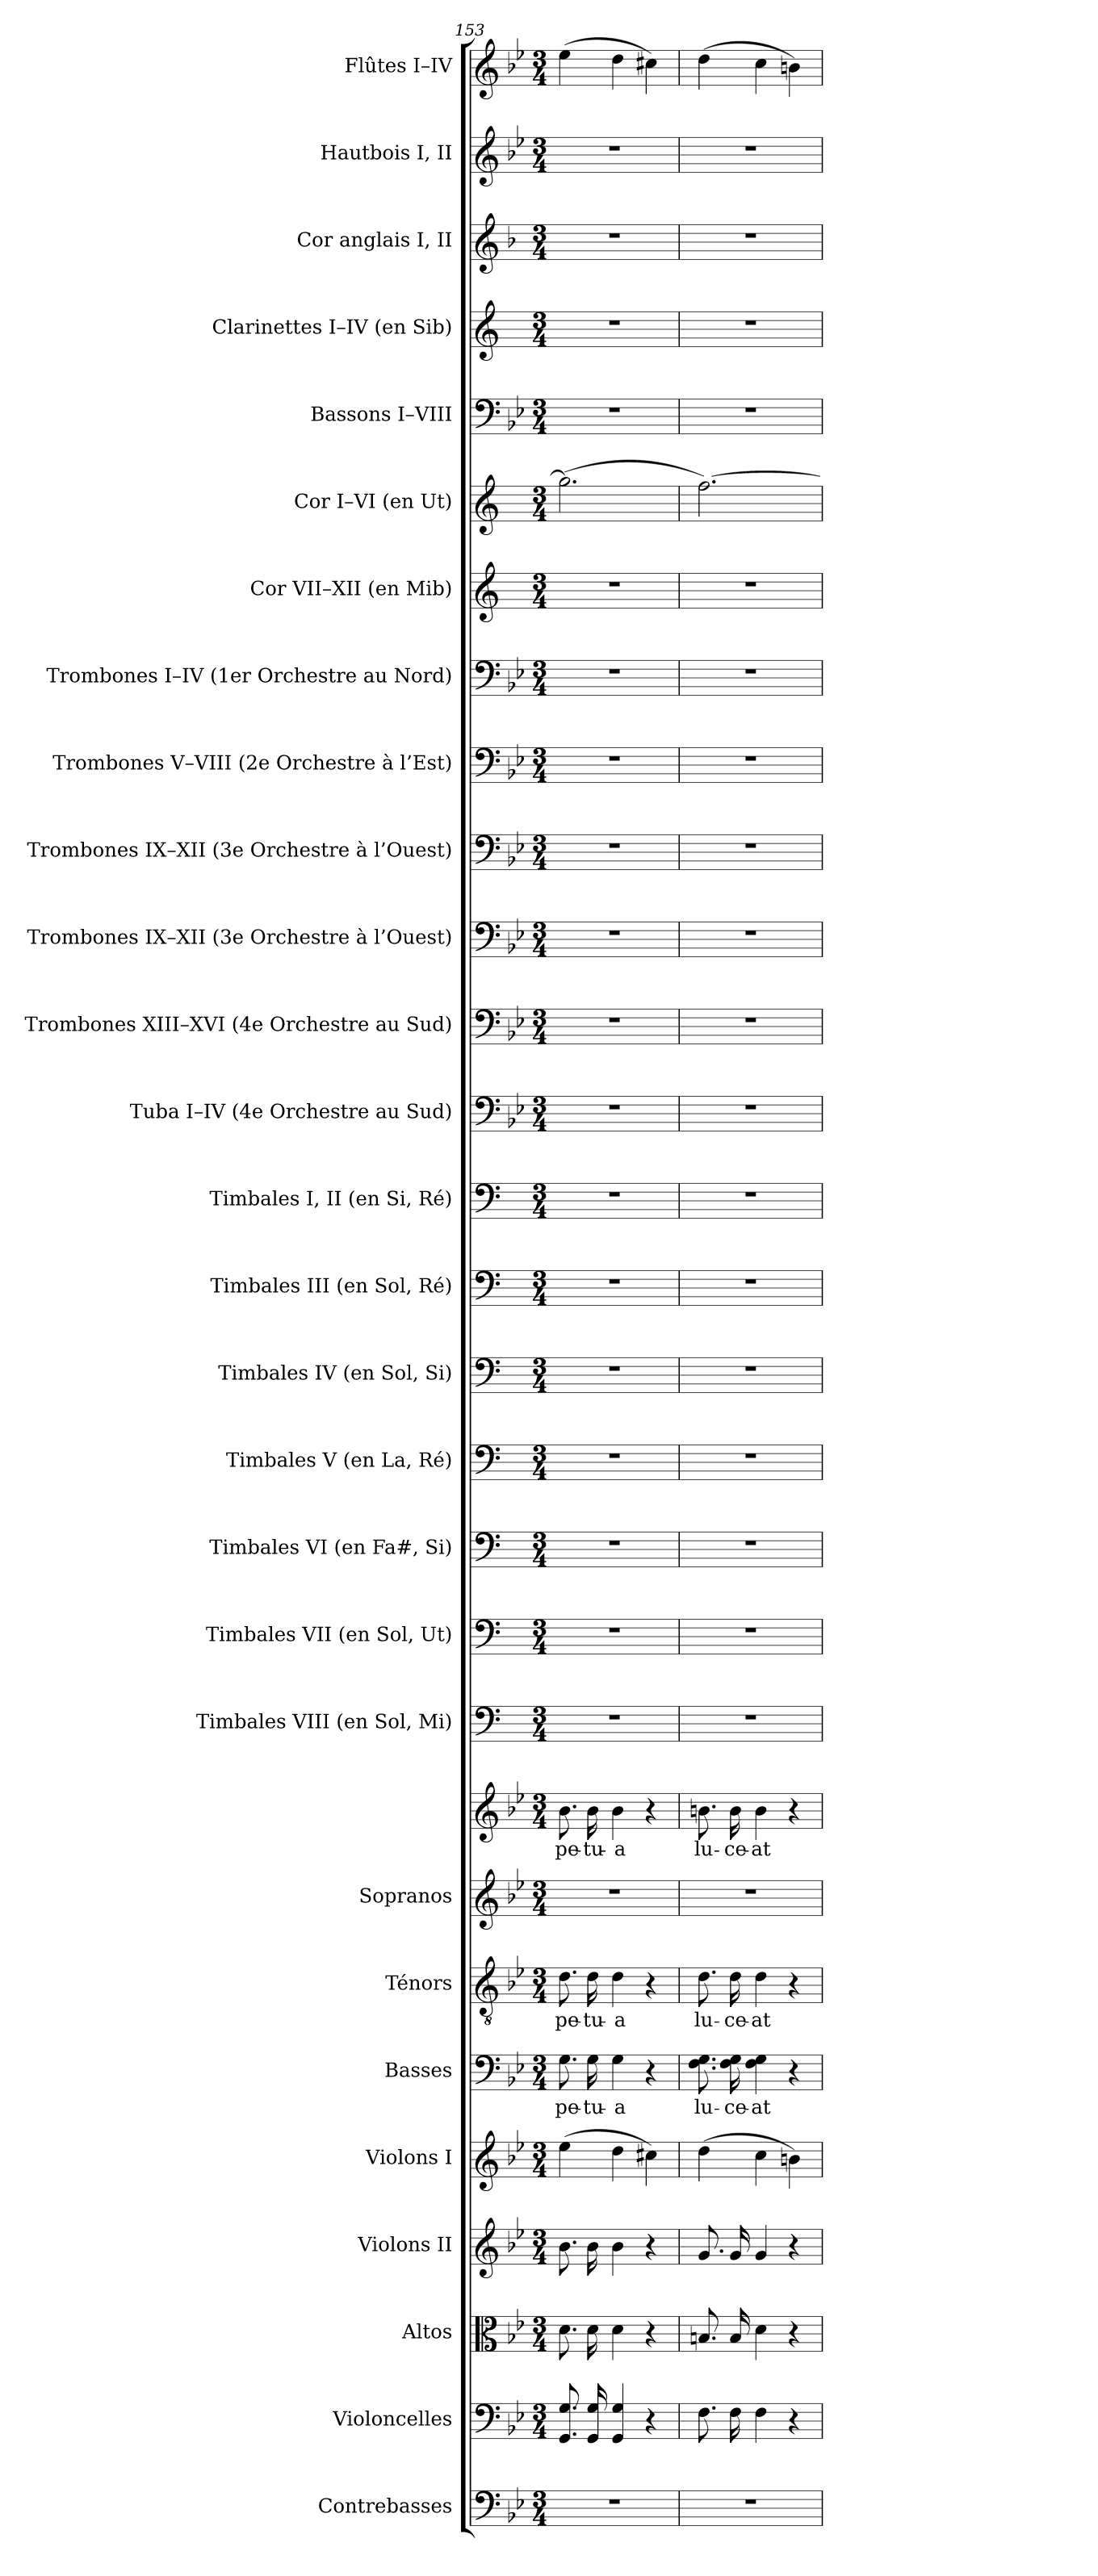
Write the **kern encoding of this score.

**kern	**kern	**kern	**kern	**kern	**kern	**text	**kern	**text	**kern	**kern	**text	**kern	**kern	**kern	**kern	**kern	**kern	**kern	**kern	**kern	**kern	**kern	**kern	**kern	**kern	**kern	**kern	**kern	**kern	**kern	**kern
*part28	*part27	*part26	*part25	*part24	*part23	*part23	*part22	*part22	*part21	*part21	*part21	*part20	*part19	*part18	*part17	*part16	*part15	*part14	*part13	*part12	*part11	*part10	*part9	*part8	*part7	*part6	*part5	*part4	*part3	*part2	*part1
*staff29	*staff28	*staff27	*staff26	*staff25	*staff24	*staff24	*staff23	*staff23	*staff22	*staff21	*staff21	*staff20	*staff19	*staff18	*staff17	*staff16	*staff15	*staff14	*staff13	*staff12	*staff11	*staff10	*staff9	*staff8	*staff7	*staff6	*staff5	*staff4	*staff3	*staff2	*staff1
*I"Contrebasses	*I"Violoncelles	*I"Altos	*I"Violons II	*I"Violons I	*I"Basses	*	*I"Ténors	*	*I"Sopranos	*	*	*I"Timbales VIII (en Sol, Mi)	*I"Timbales VII (en Sol, Ut)	*I"Timbales VI (en Fa#, Si)	*I"Timbales V (en La, Ré)	*I"Timbales IV (en Sol, Si)	*I"Timbales III (en Sol, Ré)	*I"Timbales I, II (en Si, Ré)	*I"Tuba I–IV (4e Orchestre au Sud)	*I"Trombones XIII–XVI (4e Orchestre au Sud)	*I"Trombones IX–XII (3e Orchestre à l’Ouest)	*I"Trombones IX–XII (3e Orchestre à l’Ouest)	*I"Trombones V–VIII (2e Orchestre à l’Est)	*I"Trombones I–IV (1er Orchestre au Nord)	*I"Cor VII–XII (en Mib)	*I"Cor I–VI (en Ut)	*I"Bassons I–VIII	*I"Clarinettes I–IV (en Sib)	*I"Cor anglais I, II	*I"Hautbois I, II	*I"Flûtes I–IV
*I'Cb.	*I'Vlles	*I'Altos	*I'Vns II	*I'Vns I	*I'Basses	*	*I'Tén.	*	*I'Sopr.	*	*	*I'VIII	*I'VII	*I'VI	*I'Timb.  V	*I'IV	*I'III	*I'I, II	*I'Tb.	*I'4e Orchestre	*	*I'Trb.  3e Orchestre	*I'2e Orchestre	*I'1er Orchestre	*I'Cor (Mib)	*I'Cor (Ut)	*I'Bns	*I'Cl. (Sib)	*I'C. a.	*I'Hb.	*I'Fl.
*clefF4	*clefF4	*clefC3	*clefG2	*clefG2	*clefF4	*	*clefGv2	*	*clefG2	*clefG2	*	*clefF4	*clefF4	*clefF4	*clefF4	*clefF4	*clefF4	*clefF4	*clefF4	*clefF4	*clefF4	*clefF4	*clefF4	*clefF4	*clefG2	*clefG2	*clefF4	*clefG2	*clefG2	*clefG2	*clefG2
*ITrd7c12	*	*	*	*	*	*	*ITrd7c12	*	*	*	*	*	*	*	*	*	*	*	*	*	*	*	*	*	*ITrd5c9	*ITrd7c12	*	*ITrd1c2	*ITrd4c7	*	*
*k[b-e-]	*k[b-e-]	*k[b-e-]	*k[b-e-]	*k[b-e-]	*k[b-e-]	*	*k[b-e-]	*	*k[b-e-]	*k[b-e-]	*	*k[]	*k[]	*k[]	*k[]	*k[]	*k[]	*k[]	*k[b-e-]	*k[b-e-]	*k[b-e-]	*k[b-e-]	*k[b-e-]	*k[b-e-]	*k[b-e-a-]	*k[]	*k[b-e-]	*k[b-e-]	*k[b-e-]	*k[b-e-]	*k[b-e-]
*B-:	*B-:	*B-:	*B-:	*B-:	*B-:	*	*B-:	*	*B-:	*B-:	*	*C:	*C:	*C:	*C:	*C:	*C:	*C:	*B-:	*B-:	*B-:	*B-:	*B-:	*B-:	*E-:	*C:	*B-:	*B-:	*B-:	*B-:	*B-:
*M3/4	*M3/4	*M3/4	*M3/4	*M3/4	*M3/4	*	*M3/4	*	*M3/4	*M3/4	*	*M3/4	*M3/4	*M3/4	*M3/4	*M3/4	*M3/4	*M3/4	*M3/4	*M3/4	*M3/4	*M3/4	*M3/4	*M3/4	*M3/4	*M3/4	*M3/4	*M3/4	*M3/4	*M3/4	*M3/4
=153	=153	=153	=153	=153	=153	=153	=153	=153	=153	=153	=153	=153	=153	=153	=153	=153	=153	=153	=153	=153	=153	=153	=153	=153	=153	=153	=153	=153	=153	=153	=153
!LO:N:vis=1	!	!	!	!	!	!	!	!	!	!	!	!	!	!	!	!	!	!	!	!	!	!	!	!	!	!	!	!	!	!	!
!	!	!	!	!	!	!LO:LY:b:color=#000000	!	!	!	!	!	!	!	!	!	!	!	!	!	!	!	!	!	!	!	!	!	!	!	!	!
!	!	!	!	!	!	!	!	!LO:LY:b:color=#000000	!LO:N:vis=1	!	!	!	!	!	!	!	!	!	!	!	!	!	!	!	!	!	!	!	!	!	!
!	!	!	!	!	!	!	!	!	!	!	!LO:LY:b:color=#000000	!LO:N:vis=1	!LO:N:vis=1	!LO:N:vis=1	!LO:N:vis=1	!LO:N:vis=1	!LO:N:vis=1	!LO:N:vis=1	!LO:N:vis=1	!LO:N:vis=1	!LO:N:vis=1	!LO:N:vis=1	!LO:N:vis=1	!LO:N:vis=1	!LO:N:vis=1	!	!LO:N:vis=1	!LO:N:vis=1	!LO:N:vis=1	!LO:N:vis=1	!
2.r	8.GGi/ 8.Gi	8.di\	8.b-i\	(4ee-i\	8.Gi\	-pe-	8.Di\	-pe-	2.r	8.b-i\	-pe-	2.r	2.r	2.r	2.r	2.r	2.r	2.r	2.r	2.r	2.r	2.r	2.r	2.r	2.r	(2.gi\]	2.r	2.r	2.r	2.r	(4ee-i\
!	!	!	!	!	!	!LO:LY:b:color=#000000	!	!	!	!	!	!	!	!	!	!	!	!	!	!	!	!	!	!	!	!	!	!	!	!	!
!	!	!	!	!	!	!	!	!LO:LY:b:color=#000000	!	!	!	!	!	!	!	!	!	!	!	!	!	!	!	!	!	!	!	!	!	!	!
!	!	!	!	!	!	!	!	!	!	!	!LO:LY:b:color=#000000	!	!	!	!	!	!	!	!	!	!	!	!	!	!	!	!	!	!	!	!
.	16GGi/ 16Gi	16di\	16b-i\	.	16Gi\	-tu-	16Di\	-tu-	.	16b-i\	-tu-	.	.	.	.	.	.	.	.	.	.	.	.	.	.	.	.	.	.	.	.
!	!	!	!	!	!	!LO:LY:b:color=#000000	!	!	!	!	!	!	!	!	!	!	!	!	!	!	!	!	!	!	!	!	!	!	!	!	!
!	!	!	!	!	!	!	!	!LO:LY:b:color=#000000	!	!	!	!	!	!	!	!	!	!	!	!	!	!	!	!	!	!	!	!	!	!	!
!	!	!	!	!	!	!	!	!	!	!	!LO:LY:b:color=#000000	!	!	!	!	!	!	!	!	!	!	!	!	!	!	!	!	!	!	!	!
.	4GGi/ 4Gi	4di\	4b-i\	4ddi\	4Gi\	-a	4Di\	-a	.	4b-i\	-a	.	.	.	.	.	.	.	.	.	.	.	.	.	.	.	.	.	.	.	4ddi\
.	4r	4r	4r	4cc#Xi\)	4r	.	4r	.	.	4r	.	.	.	.	.	.	.	.	.	.	.	.	.	.	.	.	.	.	.	.	4cc#Xi\)
=154	=154	=154	=154	=154	=154	=154	=154	=154	=154	=154	=154	=154	=154	=154	=154	=154	=154	=154	=154	=154	=154	=154	=154	=154	=154	=154	=154	=154	=154	=154	=154
!LO:N:vis=1	!	!	!	!	!	!	!	!	!	!	!	!	!	!	!	!	!	!	!	!	!	!	!	!	!	!	!	!	!	!	!
!	!	!	!	!	!	!LO:LY:b:color=#000000	!	!	!	!	!	!	!	!	!	!	!	!	!	!	!	!	!	!	!	!	!	!	!	!	!
!	!	!	!	!	!	!	!	!LO:LY:b:color=#000000	!LO:N:vis=1	!	!	!	!	!	!	!	!	!	!	!	!	!	!	!	!	!	!	!	!	!	!
!	!	!	!	!	!	!	!	!	!	!	!LO:LY:b:color=#000000	!LO:N:vis=1	!LO:N:vis=1	!LO:N:vis=1	!LO:N:vis=1	!LO:N:vis=1	!LO:N:vis=1	!LO:N:vis=1	!LO:N:vis=1	!LO:N:vis=1	!LO:N:vis=1	!LO:N:vis=1	!LO:N:vis=1	!LO:N:vis=1	!LO:N:vis=1	!	!LO:N:vis=1	!LO:N:vis=1	!LO:N:vis=1	!LO:N:vis=1	!
2.r	8.Fi\	8.Bni/	8.gi/	(4ddi\	8.Fi\ 8.Gi	lu-	8.Di\	lu-	2.r	8.bni\	lu-	2.r	2.r	2.r	2.r	2.r	2.r	2.r	2.r	2.r	2.r	2.r	2.r	2.r	2.r	[>2.fi\)	2.r	2.r	2.r	2.r	(4ddi\
!	!	!	!	!	!	!LO:LY:b:color=#000000	!	!	!	!	!	!	!	!	!	!	!	!	!	!	!	!	!	!	!	!	!	!	!	!	!
!	!	!	!	!	!	!	!	!LO:LY:b:color=#000000	!	!	!	!	!	!	!	!	!	!	!	!	!	!	!	!	!	!	!	!	!	!	!
!	!	!	!	!	!	!	!	!	!	!	!LO:LY:b:color=#000000	!	!	!	!	!	!	!	!	!	!	!	!	!	!	!	!	!	!	!	!
.	16Fi\	16Bi/	16gi/	.	16Fi\ 16Gi	-ce-	16Di\	-ce-	.	16bi\	-ce-	.	.	.	.	.	.	.	.	.	.	.	.	.	.	.	.	.	.	.	.
!	!	!	!	!	!	!LO:LY:b:color=#000000	!	!	!	!	!	!	!	!	!	!	!	!	!	!	!	!	!	!	!	!	!	!	!	!	!
!	!	!	!	!	!	!	!	!LO:LY:b:color=#000000	!	!	!	!	!	!	!	!	!	!	!	!	!	!	!	!	!	!	!	!	!	!	!
!	!	!	!	!	!	!	!	!	!	!	!LO:LY:b:color=#000000	!	!	!	!	!	!	!	!	!	!	!	!	!	!	!	!	!	!	!	!
.	4Fi\	4di\	4gi/	4cci\	4Fi\ 4Gi	-at	4Di\	-at	.	4bi\	-at	.	.	.	.	.	.	.	.	.	.	.	.	.	.	.	.	.	.	.	4cci\
.	4r	4r	4r	4bni\)	4r	.	4r	.	.	4r	.	.	.	.	.	.	.	.	.	.	.	.	.	.	.	.	.	.	.	.	4bni\)
=	=	=	=	=	=	=	=	=	=	=	=	=	=	=	=	=	=	=	=	=	=	=	=	=	=	=	=	=	=	=	=
*-	*-	*-	*-	*-	*-	*-	*-	*-	*-	*-	*-	*-	*-	*-	*-	*-	*-	*-	*-	*-	*-	*-	*-	*-	*-	*-	*-	*-	*-	*-	*-
